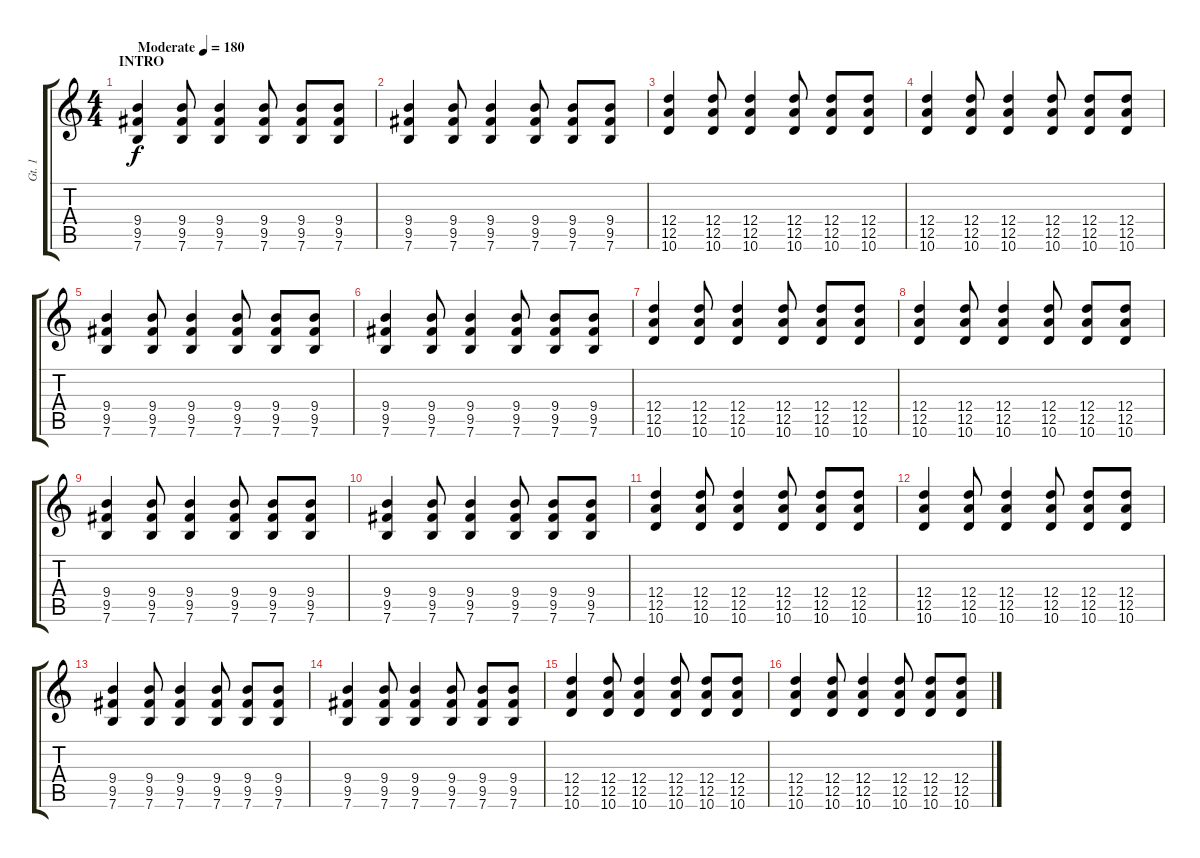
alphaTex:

\track ("Gt. 1" "Gt. 1") {instrument overdrivenguitar}
\staff {score tabs}
\tuning (E4 B3 G3 D3 A2 E2) {hide}
\ts (4 4)
\section ("" "INTRO")
\tempo (180 "Moderate")
\clef g2
\ks c
(9.4 9.5 7.6).4{dy f instrument overdrivenguitar} (9.4 9.5 7.6).8 (9.4 9.5 7.6).4 (9.4 9.5 7.6).8 (9.4 9.5 7.6).8 (9.4 9.5 7.6).8 |
(9.4 9.5 7.6).4 (9.4 9.5 7.6).8 (9.4 9.5 7.6).4 (9.4 9.5 7.6).8 (9.4 9.5 7.6).8 (9.4 9.5 7.6).8 |
(12.4 12.5 10.6).4 (12.4 12.5 10.6).8 (12.4 12.5 10.6).4 (12.4 12.5 10.6).8 (12.4 12.5 10.6).8 (12.4 12.5 10.6).8 |
(12.4 12.5 10.6).4 (12.4 12.5 10.6).8 (12.4 12.5 10.6).4 (12.4 12.5 10.6).8 (12.4 12.5 10.6).8 (12.4 12.5 10.6).8 |
(9.4 9.5 7.6).4 (9.4 9.5 7.6).8 (9.4 9.5 7.6).4 (9.4 9.5 7.6).8 (9.4 9.5 7.6).8 (9.4 9.5 7.6).8 |
(9.4 9.5 7.6).4 (9.4 9.5 7.6).8 (9.4 9.5 7.6).4 (9.4 9.5 7.6).8 (9.4 9.5 7.6).8 (9.4 9.5 7.6).8 |
(12.4 12.5 10.6).4 (12.4 12.5 10.6).8 (12.4 12.5 10.6).4 (12.4 12.5 10.6).8 (12.4 12.5 10.6).8 (12.4 12.5 10.6).8 |
(12.4 12.5 10.6).4 (12.4 12.5 10.6).8 (12.4 12.5 10.6).4 (12.4 12.5 10.6).8 (12.4 12.5 10.6).8 (12.4 12.5 10.6).8 |
(9.4 9.5 7.6).4 (9.4 9.5 7.6).8 (9.4 9.5 7.6).4 (9.4 9.5 7.6).8 (9.4 9.5 7.6).8 (9.4 9.5 7.6).8 |
(9.4 9.5 7.6).4 (9.4 9.5 7.6).8 (9.4 9.5 7.6).4 (9.4 9.5 7.6).8 (9.4 9.5 7.6).8 (9.4 9.5 7.6).8 |
(12.4 12.5 10.6).4 (12.4 12.5 10.6).8 (12.4 12.5 10.6).4 (12.4 12.5 10.6).8 (12.4 12.5 10.6).8 (12.4 12.5 10.6).8 |
(12.4 12.5 10.6).4 (12.4 12.5 10.6).8 (12.4 12.5 10.6).4 (12.4 12.5 10.6).8 (12.4 12.5 10.6).8 (12.4 12.5 10.6).8 |
(9.4 9.5 7.6).4 (9.4 9.5 7.6).8 (9.4 9.5 7.6).4 (9.4 9.5 7.6).8 (9.4 9.5 7.6).8 (9.4 9.5 7.6).8 |
(9.4 9.5 7.6).4 (9.4 9.5 7.6).8 (9.4 9.5 7.6).4 (9.4 9.5 7.6).8 (9.4 9.5 7.6).8 (9.4 9.5 7.6).8 |
(12.4 12.5 10.6).4 (12.4 12.5 10.6).8 (12.4 12.5 10.6).4 (12.4 12.5 10.6).8 (12.4 12.5 10.6).8 (12.4 12.5 10.6).8 |
(12.4 12.5 10.6).4 (12.4 12.5 10.6).8 (12.4 12.5 10.6).4 (12.4 12.5 10.6).8 (12.4 12.5 10.6).8 (12.4 12.5 10.6).8
